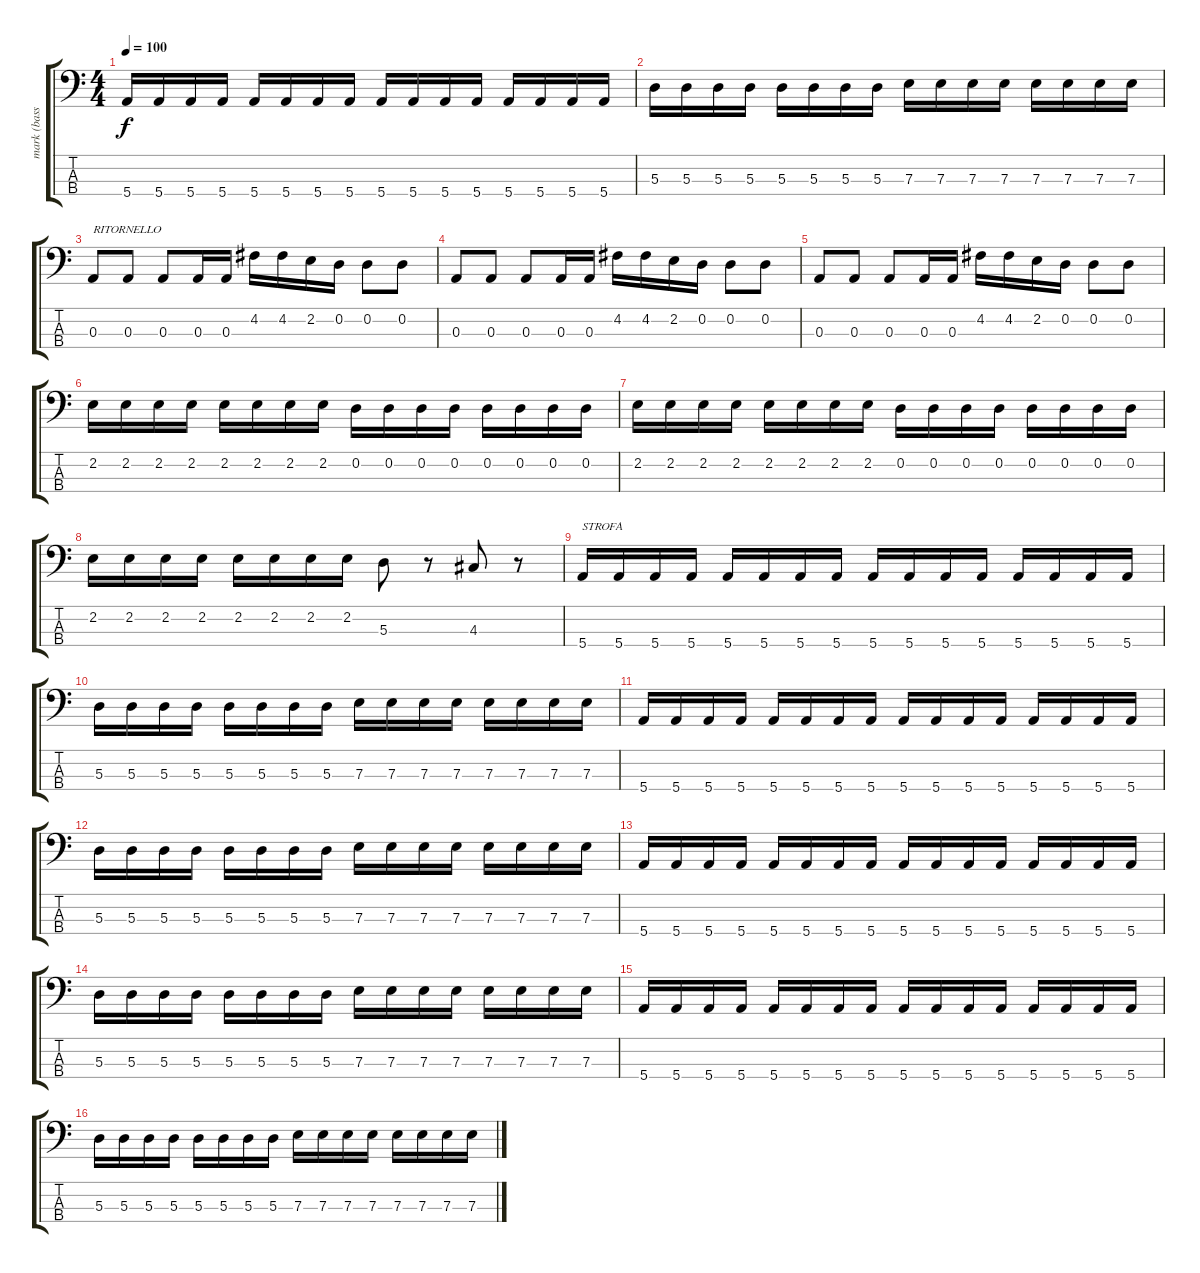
\track ("mark (bass)" "mark (bass") {instrument electricbasspick}
\staff {score tabs}
\tuning (G2 D2 A1 E1) {hide}
\ts (4 4)
\tempo 100
\clef f4
\ks c
5.4.16{dy f} 5.4.16 5.4.16 5.4.16 5.4.16 5.4.16 5.4.16 5.4.16 5.4.16 5.4.16 5.4.16 5.4.16 5.4.16 5.4.16 5.4.16 5.4.16 |
5.3.16 5.3.16 5.3.16 5.3.16 5.3.16 5.3.16 5.3.16 5.3.16 7.3.16 7.3.16 7.3.16 7.3.16 7.3.16 7.3.16 7.3.16 7.3.16 |
0.3.8{txt "RITORNELLO"} 0.3.8 0.3.8 0.3.16 0.3.16 4.2.16 4.2.16 2.2.16 0.2.16 0.2.8 0.2.8 |
0.3.8 0.3.8 0.3.8 0.3.16 0.3.16 4.2.16 4.2.16 2.2.16 0.2.16 0.2.8 0.2.8 |
0.3.8 0.3.8 0.3.8 0.3.16 0.3.16 4.2.16 4.2.16 2.2.16 0.2.16 0.2.8 0.2.8 |
2.2.16 2.2.16 2.2.16 2.2.16 2.2.16 2.2.16 2.2.16 2.2.16 0.2.16 0.2.16 0.2.16 0.2.16 0.2.16 0.2.16 0.2.16 0.2.16 |
2.2.16 2.2.16 2.2.16 2.2.16 2.2.16 2.2.16 2.2.16 2.2.16 0.2.16 0.2.16 0.2.16 0.2.16 0.2.16 0.2.16 0.2.16 0.2.16 |
2.2.16 2.2.16 2.2.16 2.2.16 2.2.16 2.2.16 2.2.16 2.2.16 5.3.8 r.8 4.3.8 r.8 |
5.4.16{txt "STROFA"} 5.4.16 5.4.16 5.4.16 5.4.16 5.4.16 5.4.16 5.4.16 5.4.16 5.4.16 5.4.16 5.4.16 5.4.16 5.4.16 5.4.16 5.4.16 |
5.3.16 5.3.16 5.3.16 5.3.16 5.3.16 5.3.16 5.3.16 5.3.16 7.3.16 7.3.16 7.3.16 7.3.16 7.3.16 7.3.16 7.3.16 7.3.16 |
5.4.16 5.4.16 5.4.16 5.4.16 5.4.16 5.4.16 5.4.16 5.4.16 5.4.16 5.4.16 5.4.16 5.4.16 5.4.16 5.4.16 5.4.16 5.4.16 |
5.3.16 5.3.16 5.3.16 5.3.16 5.3.16 5.3.16 5.3.16 5.3.16 7.3.16 7.3.16 7.3.16 7.3.16 7.3.16 7.3.16 7.3.16 7.3.16 |
5.4.16 5.4.16 5.4.16 5.4.16 5.4.16 5.4.16 5.4.16 5.4.16 5.4.16 5.4.16 5.4.16 5.4.16 5.4.16 5.4.16 5.4.16 5.4.16 |
5.3.16 5.3.16 5.3.16 5.3.16 5.3.16 5.3.16 5.3.16 5.3.16 7.3.16 7.3.16 7.3.16 7.3.16 7.3.16 7.3.16 7.3.16 7.3.16 |
5.4.16 5.4.16 5.4.16 5.4.16 5.4.16 5.4.16 5.4.16 5.4.16 5.4.16 5.4.16 5.4.16 5.4.16 5.4.16 5.4.16 5.4.16 5.4.16 |
5.3.16 5.3.16 5.3.16 5.3.16 5.3.16 5.3.16 5.3.16 5.3.16 7.3.16 7.3.16 7.3.16 7.3.16 7.3.16 7.3.16 7.3.16 7.3.16
